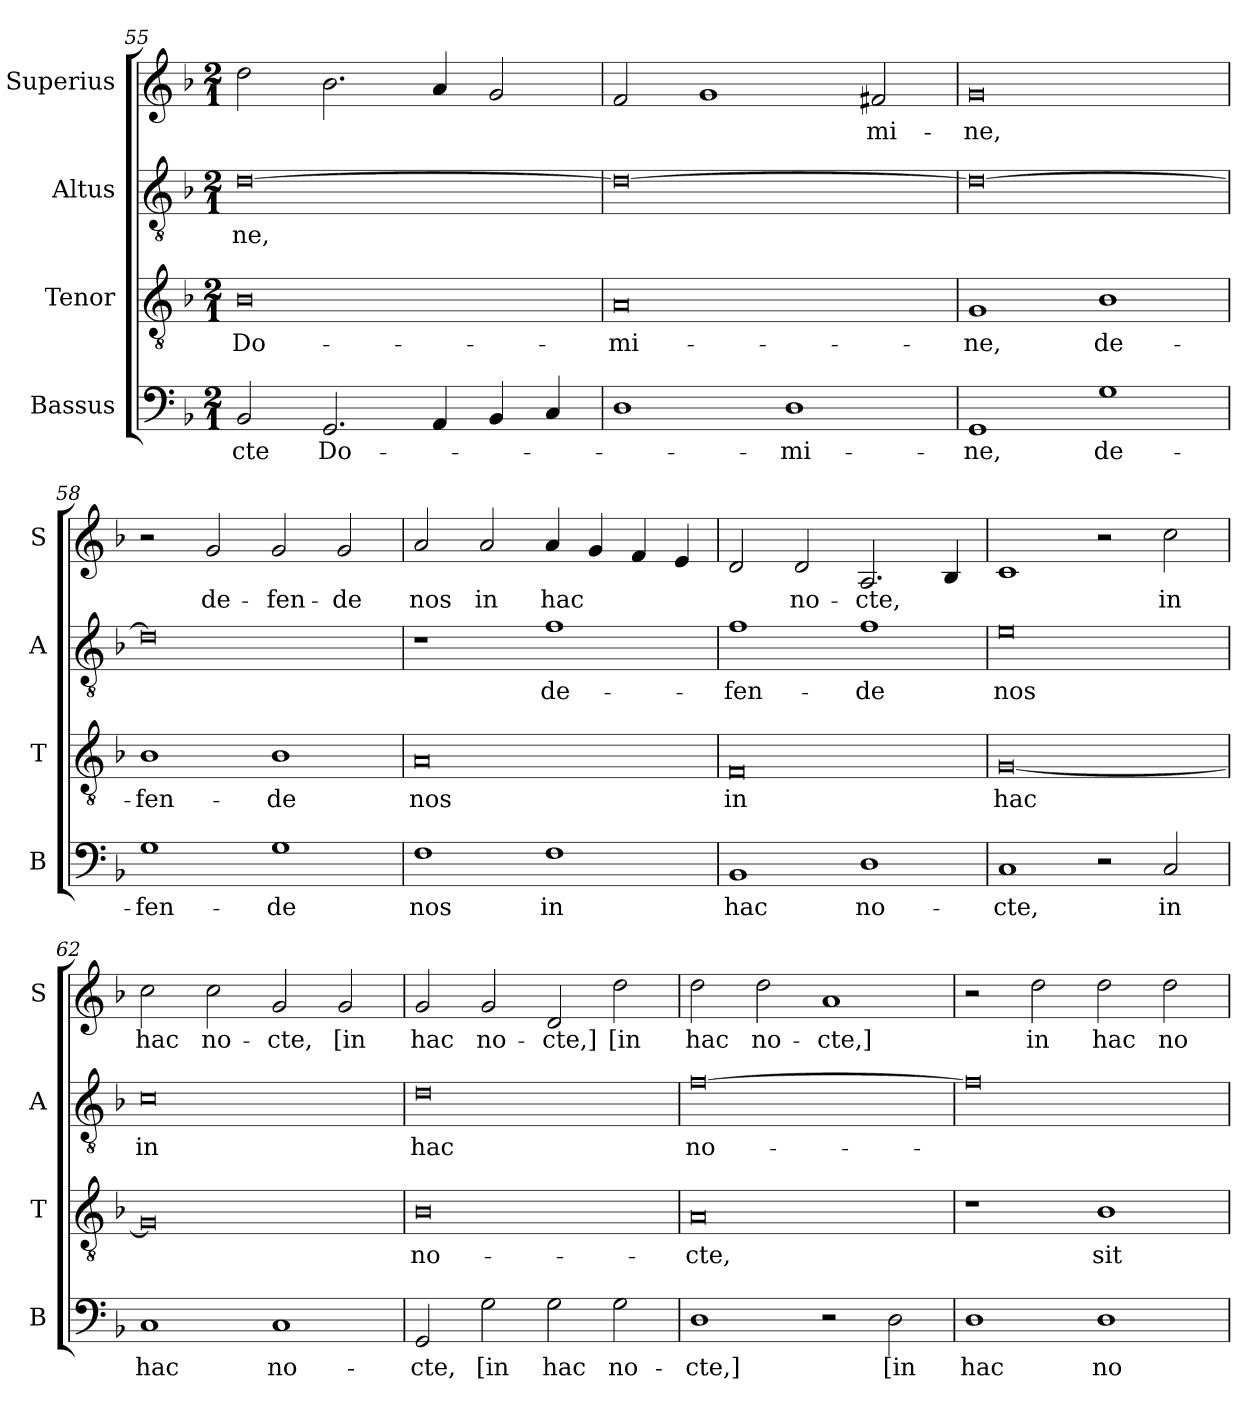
**kern	**text	**kern	**text	**kern	**text	**kern	**text
*part4	*part4	*part3	*part3	*part2	*part2	*part1	*part1
*staff4	*staff4	*staff3	*staff3	*staff2	*staff2	*staff1	*staff1
*I"Bassus	*	*I"Tenor	*	*I"Altus	*	*I"Superius	*
*I'B	*	*I'T	*	*I'A	*	*I'S	*
*clefF4	*	*clefGv2	*	*clefGv2	*	*clefG2	*
*k[b-]	*	*k[b-]	*	*k[b-]	*	*k[b-]	*
*F:	*	*F:	*	*F:	*	*F:	*
*M2/1	*	*M2/1	*	*M2/1	*	*M2/1	*
=55	=55	=55	=55	=55	=55	=55	=55
2BB-	-cte	0B-	Do-	[0d	-ne,	2dd	.
2.GG	Do-	.	.	.	.	2.b-	.
4AA	.	.	.	.	.	4a	.
4BB-	.	.	.	.	.	2g	.
4C	.	.	.	.	.	.	.
=56	=56	=56	=56	=56	=56	=56	=56
1D	.	0A	-mi-	0d_	.	2f	.
.	.	.	.	.	.	1g	.
1D	-mi-	.	.	.	.	.	.
.	.	.	.	.	.	2f#X	-mi-
=57	=57	=57	=57	=57	=57	=57	=57
1GG	-ne,	1G	-ne,	0d_	.	0g	-ne,
1G	de-	1B-	de-	.	.	.	.
=58	=58	=58	=58	=58	=58	=58	=58
1G	-fen-	1B-	-fen-	0d]	.	2r	.
.	.	.	.	.	.	2g	de-
1G	-de	1B-	-de	.	.	2g	-fen-
.	.	.	.	.	.	2g	-de
=59	=59	=59	=59	=59	=59	=59	=59
1F	nos	0A	nos	1r	.	2a	nos
.	.	.	.	.	.	2a	in
1F	in	.	.	1f	de-	4a	hac
.	.	.	.	.	.	4g	.
.	.	.	.	.	.	4f	.
.	.	.	.	.	.	4e	.
=60	=60	=60	=60	=60	=60	=60	=60
1BB-	hac	0F	in	1f	-fen-	2d	.
.	.	.	.	.	.	2d	no-
1D	no-	.	.	1f	-de	2.A	-cte,
.	.	.	.	.	.	4B-	.
=61	=61	=61	=61	=61	=61	=61	=61
1C	-cte,	[0G	hac	0e	nos	1c	.
2r	.	.	.	.	.	2r	.
2C	in	.	.	.	.	2cc	in
=62	=62	=62	=62	=62	=62	=62	=62
1C	hac	0G]	.	0c	in	2cc	hac
.	.	.	.	.	.	2cc	no-
1C	no-	.	.	.	.	2g	-cte,
.	.	.	.	.	.	2g	[in
=63	=63	=63	=63	=63	=63	=63	=63
2GG	-cte,	0B-	no-	0d	hac	2g	hac
2G	[in	.	.	.	.	2g	no-
2G	hac	.	.	.	.	2d	-cte,]
2G	no-	.	.	.	.	2dd	[in
=64	=64	=64	=64	=64	=64	=64	=64
1D	-cte,]	0A	-cte,	[0f	no-	2dd	hac
.	.	.	.	.	.	2dd	no-
2r	.	.	.	.	.	1a	-cte,]
2D	[in	.	.	.	.	.	.
=65	=65	=65	=65	=65	=65	=65	=65
1D	hac	1r	.	0f]	.	2r	.
.	.	.	.	.	.	2dd	in
1D	no-	1B-	sit	.	.	2dd	hac
.	.	.	.	.	.	2dd	no-
=	=	=	=	=	=	=	=
*-	*-	*-	*-	*-	*-	*-	*-
